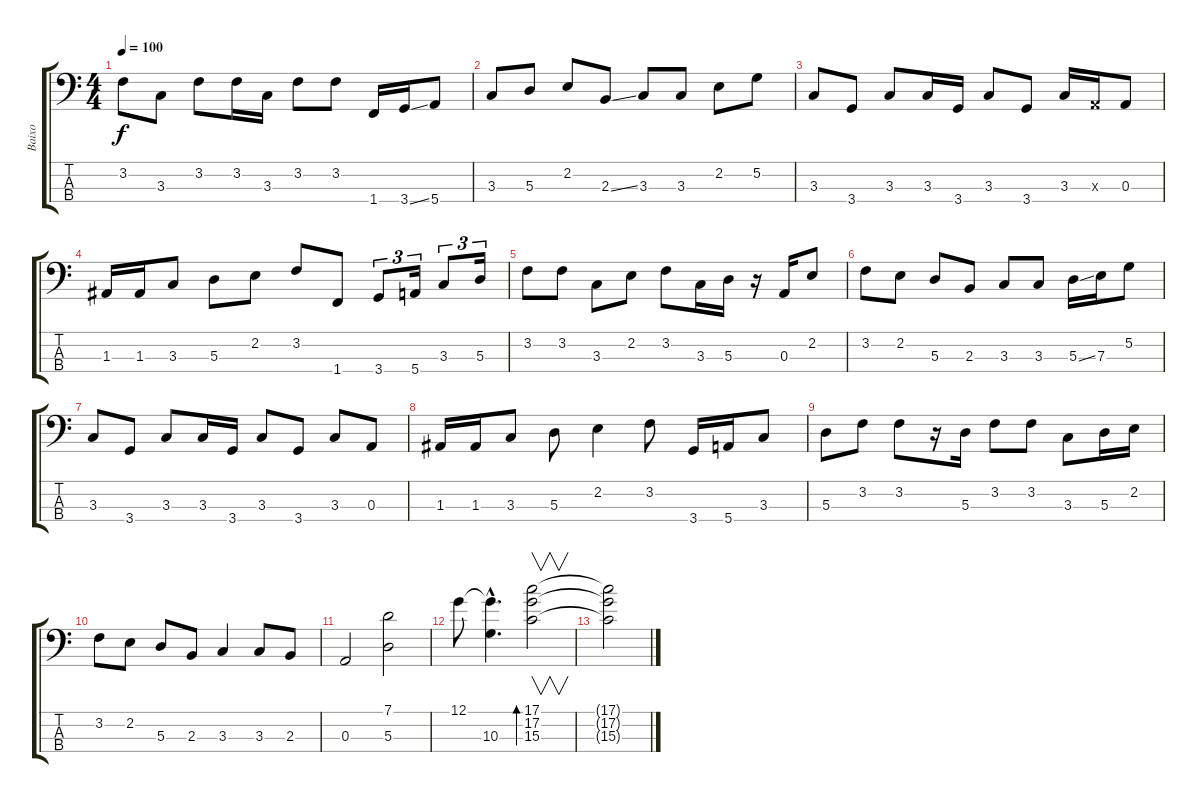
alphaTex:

\track ("Baixo" "Baixo") {instrument electricbassfinger}
\staff {score tabs}
\tuning (G2 D2 A1 E1) {hide}
\ts (4 4)
\tempo 100
\clef f4
\ks c
3.2.8{dy f} 3.3.8 3.2.8 3.2.16 3.3.16 3.2.8 3.2.8 1.4.16 3.4{ss}.16 5.4.8 |
3.3.8 5.3.8 2.2.8 2.3{ss}.8 3.3.8 3.3.8 2.2.8 5.2.8 |
3.3.8 3.4.8 3.3.8 3.3.16 3.4.16 3.3.8 3.4.8 3.3.16 0.3{x}.16 0.3.8 |
1.3.16 1.3.16 3.3.8 5.3.8 2.2.8 3.2.8 1.4.8 3.4.8{tu (3 2)} 5.4.16{tu (3 2)} 3.3.8{tu (3 2)} 5.3.16{tu (3 2)} |
3.2.8 3.2.8 3.3.8 2.2.8 3.2.8 3.3.16 5.3.16 r.16 0.3.16 2.2.8 |
3.2.8 2.2.8 5.3.8 2.3.8 3.3.8 3.3.8 5.3{ss}.16 7.3.16 5.2.8 |
3.3.8 3.4.8 3.3.8 3.3.16 3.4.16 3.3.8 3.4.8 3.3.8 0.3.8 |
1.3.16 1.3.16 3.3.8 5.3.8 2.2.4 3.2.8 3.4.16 5.4.16 3.3.8 |
5.3.8 3.2.8 3.2.8 r.16 5.3.16 3.2.8 3.2.8 3.3.8 5.3.16 2.2.16 |
3.2.8 2.2.8 5.3.8 2.3.8 3.3.4 3.3.8 2.3.8 |
0.3.2 (7.1 5.3).2 |
12.1.8 (12.1{hac t} 10.3{hac}).4{d} (17.1 17.2 15.3).2{v bd 120} |
(17.1{t} 17.2{t} 15.3{t}).2
